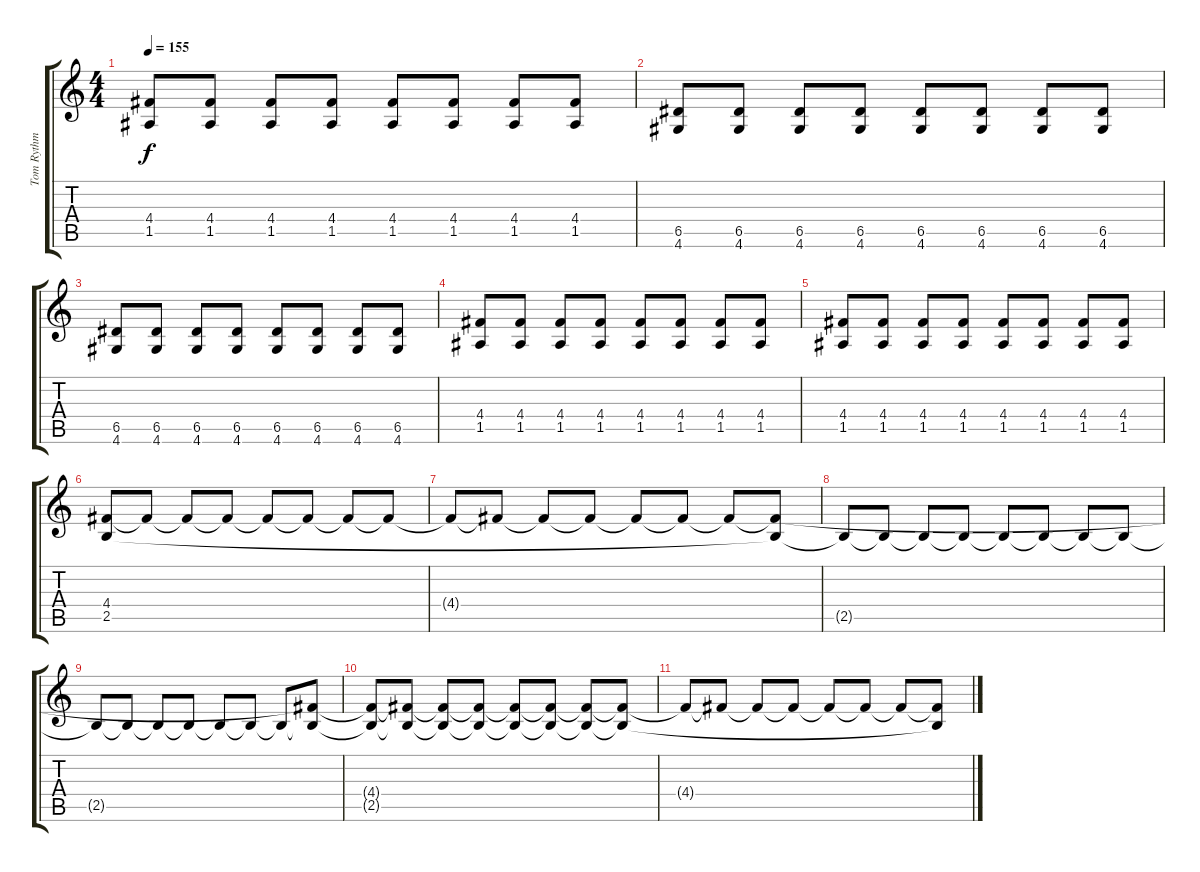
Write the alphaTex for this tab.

\track ("Tom Rythm" "Tom Rythm") {instrument distortionguitar}
\staff {score tabs}
\tuning (E4 B3 G3 D3 A2 E2) {hide}
\ts (4 4)
\tempo 155
\clef g2
\ks c
(4.4 1.5).8{dy f} (4.4 1.5).8 (4.4 1.5).8 (4.4 1.5).8 (4.4 1.5).8 (4.4 1.5).8 (4.4 1.5).8 (4.4 1.5).8 |
(6.5 4.6).8 (6.5 4.6).8 (6.5 4.6).8 (6.5 4.6).8 (6.5 4.6).8 (6.5 4.6).8 (6.5 4.6).8 (6.5 4.6).8 |
(6.5 4.6).8 (6.5 4.6).8 (6.5 4.6).8 (6.5 4.6).8 (6.5 4.6).8 (6.5 4.6).8 (6.5 4.6).8 (6.5 4.6).8 |
(4.4 1.5).8 (4.4 1.5).8 (4.4 1.5).8 (4.4 1.5).8 (4.4 1.5).8 (4.4 1.5).8 (4.4 1.5).8 (4.4 1.5).8 |
(4.4 1.5).8 (4.4 1.5).8 (4.4 1.5).8 (4.4 1.5).8 (4.4 1.5).8 (4.4 1.5).8 (4.4 1.5).8 (4.4 1.5).8 |
(4.4 2.5).8 4.4{t}.8 4.4{t}.8 4.4{t}.8 4.4{t}.8 4.4{t}.8 4.4{t}.8 4.4{t}.8 |
4.4{t}.8 4.4{t}.8 4.4{t}.8 4.4{t}.8 4.4{t}.8 4.4{t}.8 4.4{t}.8 (4.4{t} 2.5{t}).8 |
2.5{t}.8 2.5{t}.8 2.5{t}.8 2.5{t}.8 2.5{t}.8 2.5{t}.8 2.5{t}.8 2.5{t}.8 |
2.5{t}.8 2.5{t}.8 2.5{t}.8 2.5{t}.8 2.5{t}.8 2.5{t}.8 2.5{t}.8 (4.4{t} 2.5{t}).8 |
(4.4{t} 2.5{t}).8 (4.4{t} 2.5{t}).8 (4.4{t} 2.5{t}).8 (4.4{t} 2.5{t}).8 (4.4{t} 2.5{t}).8 (4.4{t} 2.5{t}).8 (4.4{t} 2.5{t}).8 (4.4{t} 2.5{t}).8 |
4.4{t}.8 4.4{t}.8 4.4{t}.8 4.4{t}.8 4.4{t}.8 4.4{t}.8 4.4{t}.8 (4.4{t} 2.5{t}).8
